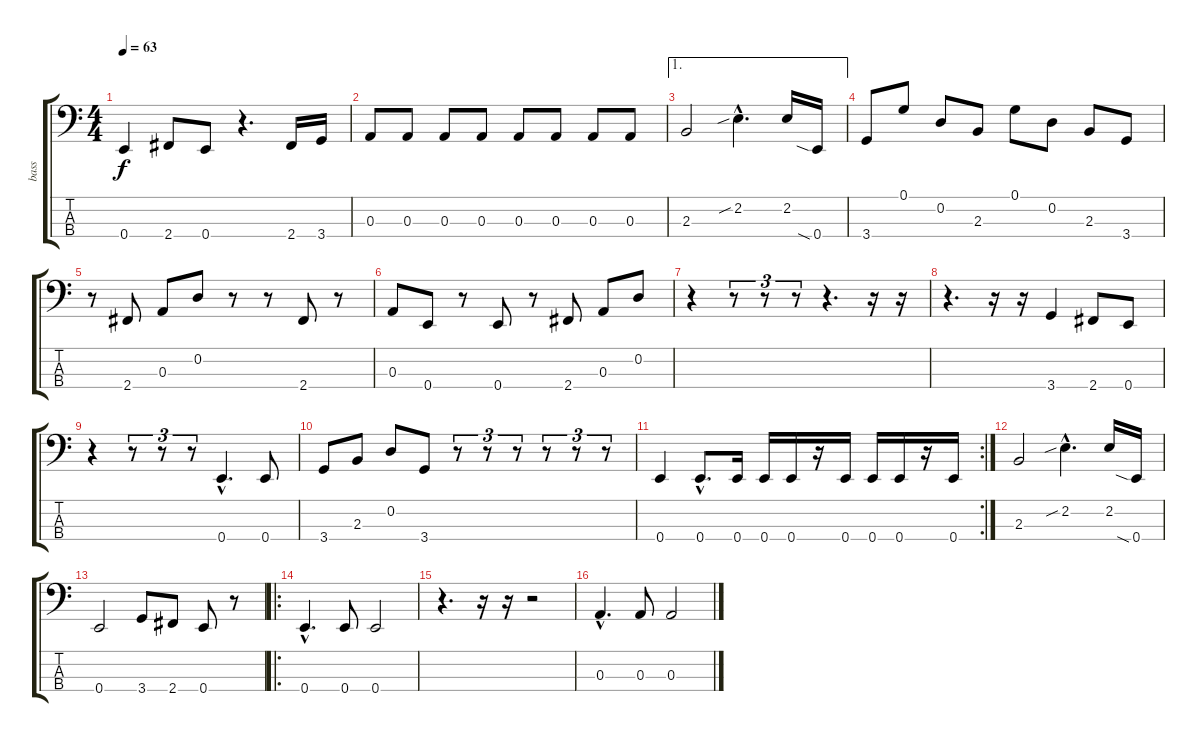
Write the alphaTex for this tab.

\track ("bass" "bass") {instrument electricguitarjazz}
\staff {score tabs}
\tuning (G2 D2 A1 E1) {hide}
\ts (4 4)
\tempo 63
\clef f4
\ks aminor
0.4.4{dy f} 2.4.8 0.4.8 r.4{d} 2.4.16 3.4.16 |
0.3.8 0.3.8 0.3.8 0.3.8 0.3.8 0.3.8 0.3.8 0.3.8 |
\ae 1
2.3.2 2.2{sib hac}.4{d} 2.2.16 0.4{sia}.16 |
3.4.8 0.1.8 0.2.8 2.3.8 0.1.8 0.2.8 2.3.8 3.4.8 |
r.8 2.4.8 0.3.8 0.2.8 r.8 r.8 2.4.8 r.8 |
0.3.8 0.4.8 r.8 0.4.8 r.8 2.4.8 0.3.8 0.2.8 |
r.4 r.8{tu (3 2)} r.8{tu (3 2)} r.8{tu (3 2)} r.4{d} r.16 r.16 |
r.4{d} r.16 r.16 3.4.4 2.4.8 0.4.8 |
r.4 r.8{tu (3 2)} r.8{tu (3 2)} r.8{tu (3 2)} 0.4{hac}.4{d} 0.4.8 |
3.4.8 2.3.8 0.2.8 3.4.8 r.8{tu (3 2)} r.8{tu (3 2)} r.8{tu (3 2)} r.8{tu (3 2)} r.8{tu (3 2)} r.8{tu (3 2)} |
\rc 2
0.4.4 0.4{hac}.8{d} 0.4.16 0.4.16 0.4.16 r.16 0.4.16 0.4.16 0.4.16 r.16 0.4.16 |
2.3.2 2.2{sib hac}.4{d} 2.2.16 0.4{sia}.16 |
0.4.2 3.4.8 2.4.8 0.4.8 r.8 |
\ro
0.4{hac}.4{d} 0.4.8 0.4.2 |
r.4{d} r.16 r.16 r.2 |
0.3{hac}.4{d} 0.3.8 0.3.2
